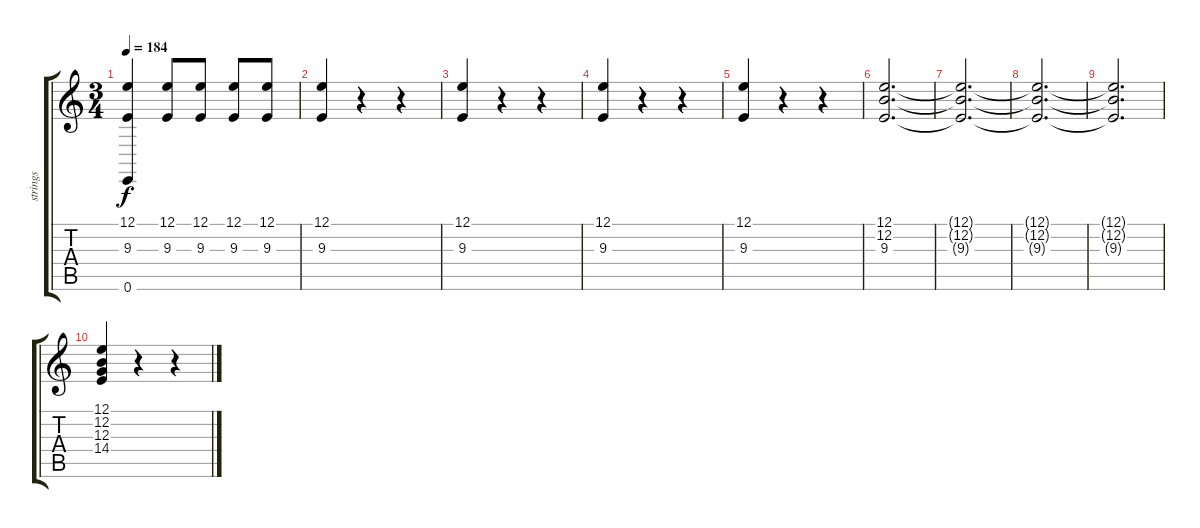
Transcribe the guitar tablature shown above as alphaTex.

\track ("strings" "strings") {instrument viola}
\staff {score tabs}
\tuning (E4 B3 G3 D3 A2 E2) {hide}
\ts (3 4)
\tempo 184
\clef g2
\ks c
(12.1 9.3 0.6).4{dy f} (12.1 9.3).8 (12.1 9.3).8 (12.1 9.3).8 (12.1 9.3).8 |
(12.1 9.3).4 r.4 r.4 |
(12.1 9.3).4 r.4 r.4 |
(12.1 9.3).4 r.4 r.4 |
(12.1 9.3).4 r.4 r.4 |
(12.1 12.2 9.3).2{d} |
(12.1{t} 12.2{t} 9.3{t}).2{d} |
(12.1{t} 12.2{t} 9.3{t}).2{d} |
(12.1{t} 12.2{t} 9.3{t}).2{d} |
(12.1 12.2 12.3 14.4).4 r.4 r.4
